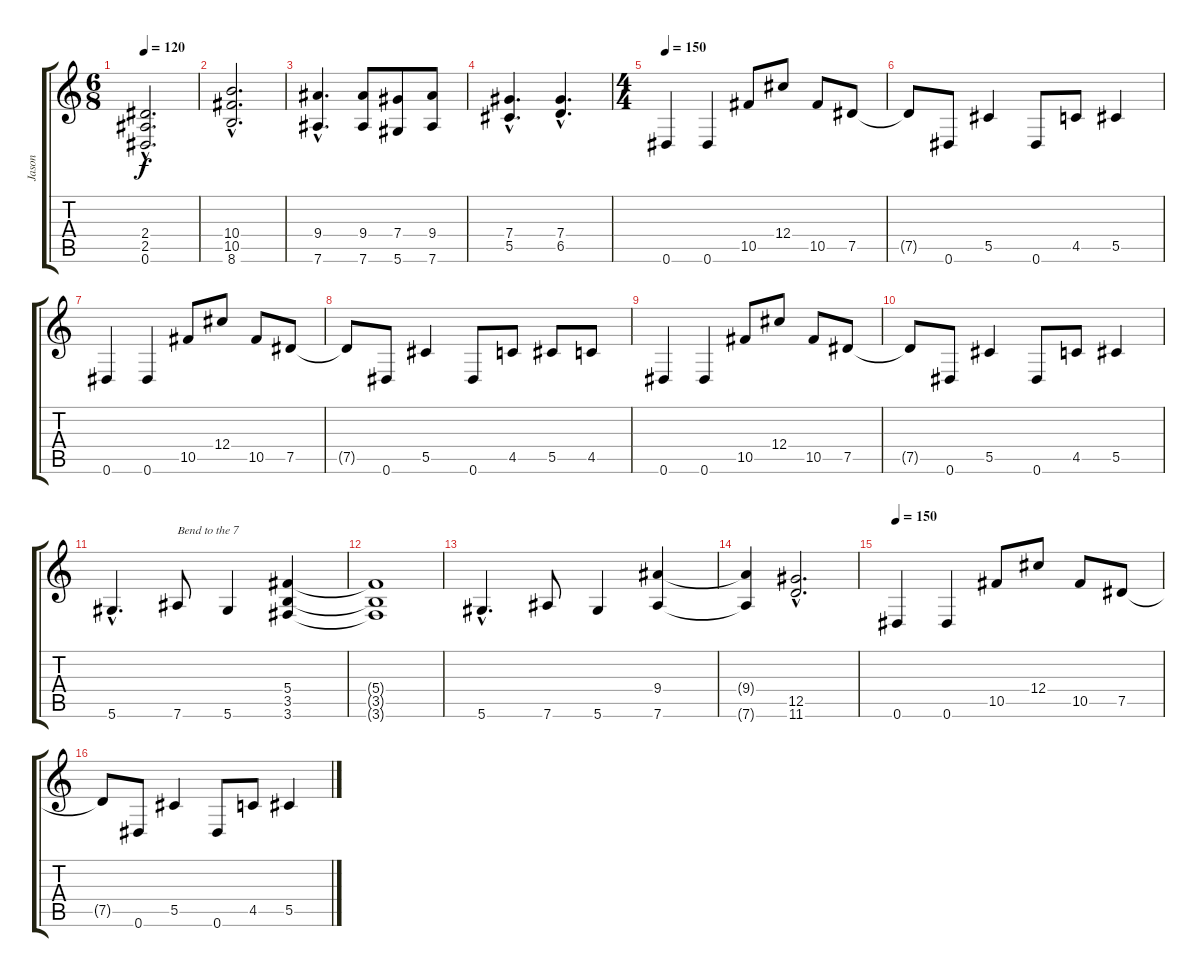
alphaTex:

\track ("Jason" "Jason") {instrument distortionguitar}
\staff {score tabs}
\tuning (Eb4 Bb3 Gb3 Db3 Ab2 Eb2) {hide}
\ts (6 8)
\tempo 120
\clef g2
\ks c
(2.4{hac} 2.5{hac} 0.6{hac}).2{d dy f} |
(10.4{hac} 10.5{hac} 8.6{hac}).2{d} |
(9.4{hac} 7.6{hac}).4{d} (9.4 7.6).8 (7.4 5.6).8 (9.4 7.6).8 |
(7.4{hac} 5.5{hac}).4{d} (7.4{hac} 6.5{hac}).4{d} |
\ts (4 4)
\tempo 150
0.6.4 0.6.4 10.5.8 12.4.8 10.5.8 7.5.8 |
7.5{t}.8 0.6.8 5.5.4 0.6.8 4.5.8 5.5.4 |
0.6.4 0.6.4 10.5.8 12.4.8 10.5.8 7.5.8 |
7.5{t}.8 0.6.8 5.5.4 0.6.8 4.5.8 5.5.8 4.5.8 |
0.6.4 0.6.4 10.5.8 12.4.8 10.5.8 7.5.8 |
7.5{t}.8 0.6.8 5.5.4 0.6.8 4.5.8 5.5.4 |
5.6{hac}.4{d} 7.6.8{txt "Bend to the 7"} 5.6.4 (5.4 3.5 3.6).4 |
(5.4{t} 3.5{t} 3.6{t}).1 |
5.6{hac}.4{d} 7.6.8 5.6.4 (9.4 7.6).4 |
(9.4{t} 7.6{t}).4 (12.5 11.6{hac}).2{d} |
\tempo 150
0.6.4 0.6.4 10.5.8 12.4.8 10.5.8 7.5.8 |
7.5{t}.8 0.6.8 5.5.4 0.6.8 4.5.8 5.5.4
